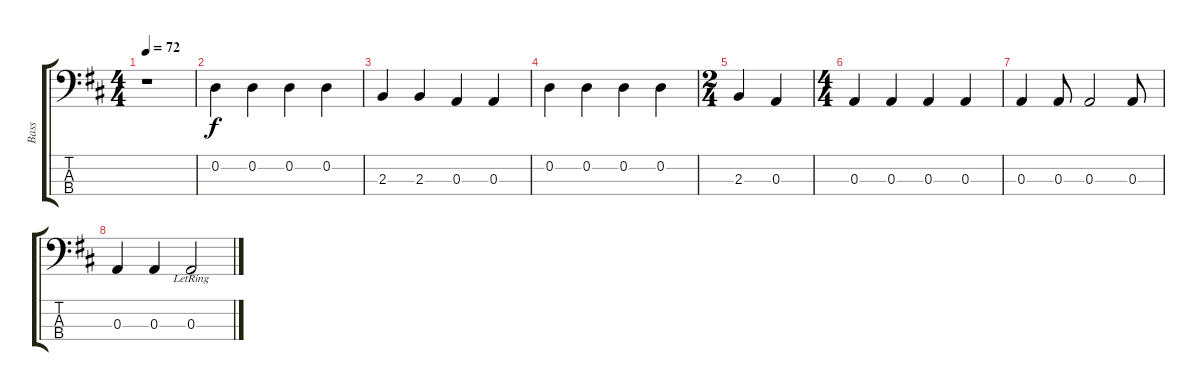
\track ("Bass" "Bass") {instrument electricbassfinger}
\staff {score tabs}
\tuning (G2 D2 A1 E1) {hide}
\ts (4 4)
\tempo 72
\clef f4
\ks d
r.1{dy f} |
0.2.4 0.2.4 0.2.4 0.2.4 |
2.3.4 2.3.4 0.3.4 0.3.4 |
0.2.4 0.2.4 0.2.4 0.2.4 |
\ts (2 4)
2.3.4 0.3.4 |
\ts (4 4)
0.3.4 0.3.4 0.3.4 0.3.4 |
0.3.4 0.3.8 0.3.2 0.3.8 |
0.3.4 0.3.4 0.3{lr}.2
